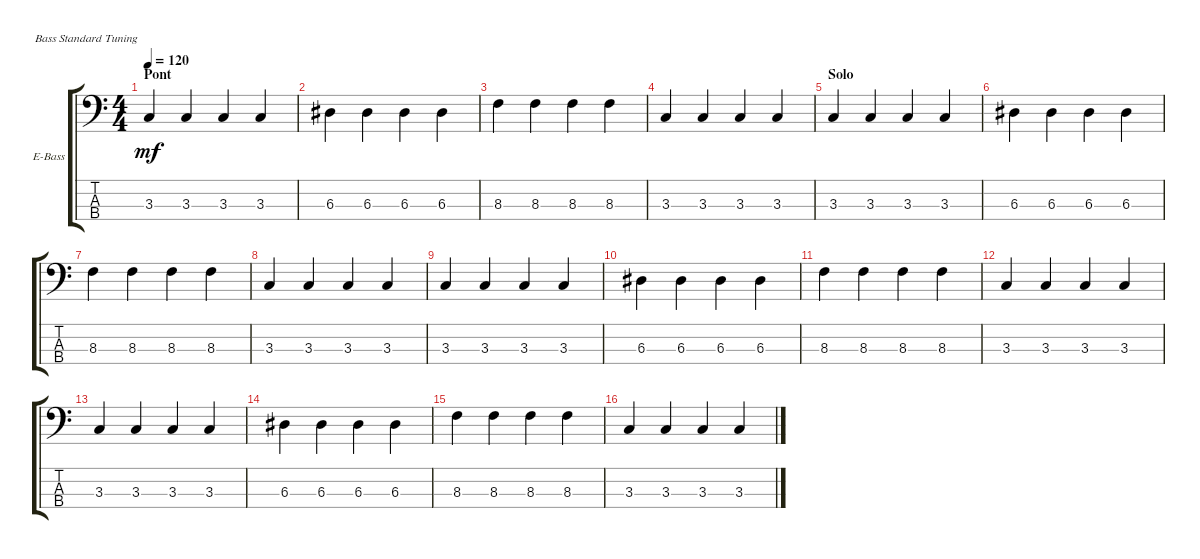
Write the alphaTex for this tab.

\defaultSystemsLayout 4
\bracketExtendMode groupsimilarinstruments
\firstSystemTrackNameOrientation horizontal
\otherSystemsTrackNameOrientation horizontal
\track ("Electric Bass" "E-Bass") {instrument electricbassfinger}
\staff {score tabs}
\tuning (G2 D2 A1 E1)
\ts (4 4)
\section ("" "Pont")
\tempo 120
\clef f4
\ks c
3.3.4{dy mf} 3.3.4 3.3.4 3.3.4 |
6.3.4 6.3.4 6.3.4 6.3.4 |
8.3.4 8.3.4 8.3.4 8.3.4 |
3.3.4 3.3.4 3.3.4 3.3.4 |
\section ("" "Solo")
3.3.4 3.3.4 3.3.4 3.3.4 |
6.3.4 6.3.4 6.3.4 6.3.4 |
8.3.4 8.3.4 8.3.4 8.3.4 |
3.3.4 3.3.4 3.3.4 3.3.4 |
3.3.4 3.3.4 3.3.4 3.3.4 |
6.3.4 6.3.4 6.3.4 6.3.4 |
8.3.4 8.3.4 8.3.4 8.3.4 |
3.3.4 3.3.4 3.3.4 3.3.4 |
3.3.4 3.3.4 3.3.4 3.3.4 |
6.3.4 6.3.4 6.3.4 6.3.4 |
8.3.4 8.3.4 8.3.4 8.3.4 |
3.3.4 3.3.4 3.3.4 3.3.4
